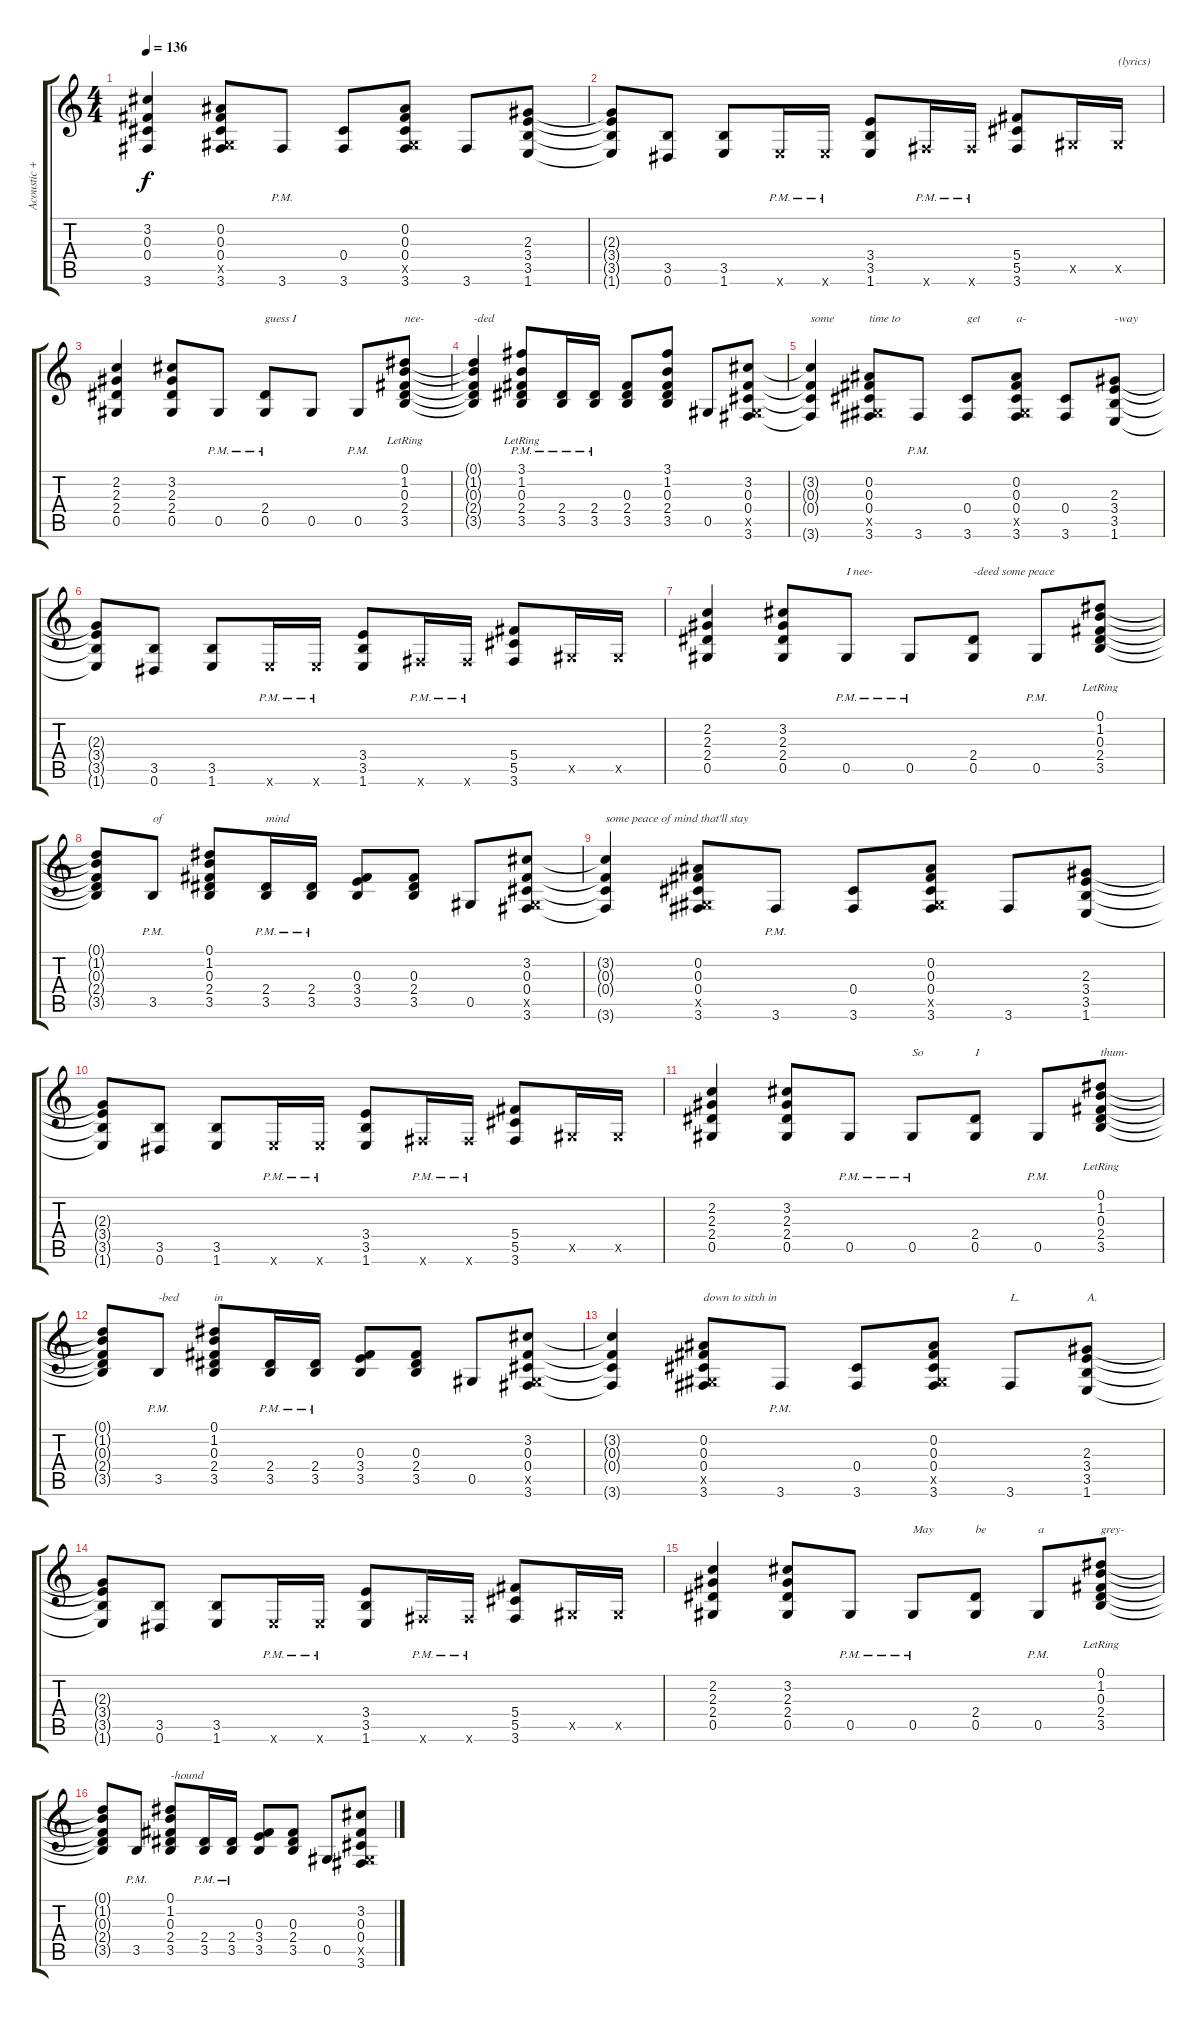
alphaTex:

\track ("Acoustic + solo" "Acoustic +") {instrument acousticguitarsteel}
\staff {score tabs}
\tuning (Eb4 Bb3 Gb3 Db3 Ab2 Eb2) {hide}
\ts (4 4)
\tempo 136
\clef g2
\ks c
(3.2{t} 0.3{t} 0.4{t} 3.6{t}).4{dy f} (0.2 0.3 0.4 0.5{x} 3.6).8 3.6{pm}.8 (0.4 3.6).8 (0.2 0.3 0.4 0.5{x} 3.6).8 3.6.8 (2.3 3.4 3.5 1.6).8 |
(2.3{t} 3.4{t} 3.5{t} 1.6{t}).8 (3.5 0.6).8 (3.5 1.6).8 1.6{pm x}.16 1.6{pm x}.16 (3.4 3.5 1.6).8 3.6{pm x}.16 3.6{pm x}.16 (5.4 5.5 3.6).8 0.5{x}.16 0.5{x}.16{txt "(lyrics)"} |
(2.2 2.3 2.4 0.5).4 (3.2 2.3 2.4 0.5).8 0.5{pm}.8 (2.4 0.5{pm}).8{txt "guess I"} 0.5.8 0.5{pm}.8 (0.1 1.2{lr} 0.3{lr} 2.4{lr} 3.5{lr}).8{txt "nee-"} |
(0.1{t} 1.2{t} 0.3{t} 2.4{t} 3.5{t}).4{txt "-ded"} (3.1{lr} 1.2{lr} 0.3{lr} 2.4{lr} 3.5{pm lr}).8 (2.4{pm} 3.5{pm}).16 (2.4{pm} 3.5{pm}).16 (0.3 2.4 3.5).8 (3.1 1.2 0.3 2.4 3.5).8 0.5.8 (3.2 0.3 0.4 0.5{x} 3.6).8 |
(3.2{t} 0.3{t} 0.4{t} 3.6{t}).4{txt "some"} (0.2 0.3 0.4 0.5{x} 3.6).8{txt "time to"} 3.6{pm}.8 (0.4 3.6).8{txt "get"} (0.2 0.3 0.4 0.5{x} 3.6).8{txt "a-"} (0.4 3.6).8 (2.3 3.4 3.5 1.6).8{txt "-way"} |
(2.3{t} 3.4{t} 3.5{t} 1.6{t}).8 (3.5 0.6).8 (3.5 1.6).8 1.6{pm x}.16 1.6{pm x}.16 (3.4 3.5 1.6).8 3.6{pm x}.16 3.6{pm x}.16 (5.4 5.5 3.6).8 0.5{x}.16 0.5{x}.16 |
(2.2 2.3 2.4 0.5).4 (3.2 2.3 2.4 0.5).8 0.5{pm}.8{txt "I nee-"} 0.5{pm}.8 (2.4 0.5).8{txt "-deed some peace"} 0.5{pm}.8 (0.1 1.2{lr} 0.3{lr} 2.4{lr} 3.5{lr}).8 |
(0.1{t} 1.2{t} 0.3{t} 2.4{t} 3.5{t}).8 3.5{pm}.8{txt "of"} (0.1 1.2 0.3 2.4 3.5).8 (2.4{pm} 3.5{pm}).16{txt "mind"} (2.4{pm} 3.5{pm}).16 (0.3 3.4 3.5).8 (0.3 2.4 3.5).8 0.5.8 (3.2 0.3 0.4 0.5{x} 3.6).8 |
(3.2{t} 0.3{t} 0.4{t} 3.6{t}).4{txt "some peace of mind that'll stay"} (0.2 0.3 0.4 0.5{x} 3.6).8 3.6{pm}.8 (0.4 3.6).8 (0.2 0.3 0.4 0.5{x} 3.6).8 3.6.8 (2.3 3.4 3.5 1.6).8 |
(2.3{t} 3.4{t} 3.5{t} 1.6{t}).8 (3.5 0.6).8 (3.5 1.6).8 1.6{pm x}.16 1.6{pm x}.16 (3.4 3.5 1.6).8 3.6{pm x}.16 3.6{pm x}.16 (5.4 5.5 3.6).8 0.5{x}.16 0.5{x}.16 |
(2.2 2.3 2.4 0.5).4 (3.2 2.3 2.4 0.5).8 0.5{pm}.8 0.5{pm}.8{txt "So"} (2.4 0.5).8{txt "I"} 0.5{pm}.8 (0.1 1.2{lr} 0.3{lr} 2.4{lr} 3.5{lr}).8{txt "thum-"} |
(0.1{t} 1.2{t} 0.3{t} 2.4{t} 3.5{t}).8 3.5{pm}.8{txt "-bed"} (0.1 1.2 0.3 2.4 3.5).8{txt "in"} (2.4{pm} 3.5{pm}).16 (2.4{pm} 3.5{pm}).16 (0.3 3.4 3.5).8 (0.3 2.4 3.5).8 0.5.8 (3.2 0.3 0.4 0.5{x} 3.6).8 |
(3.2{t} 0.3{t} 0.4{t} 3.6{t}).4 (0.2 0.3 0.4 0.5{x} 3.6).8{txt "down to sitxh in"} 3.6{pm}.8 (0.4 3.6).8 (0.2 0.3 0.4 0.5{x} 3.6).8 3.6.8{txt "L."} (2.3 3.4 3.5 1.6).8{txt "A."} |
(2.3{t} 3.4{t} 3.5{t} 1.6{t}).8 (3.5 0.6).8 (3.5 1.6).8 1.6{pm x}.16 1.6{pm x}.16 (3.4 3.5 1.6).8 3.6{pm x}.16 3.6{pm x}.16 (5.4 5.5 3.6).8 0.5{x}.16 0.5{x}.16 |
(2.2 2.3 2.4 0.5).4 (3.2 2.3 2.4 0.5).8 0.5{pm}.8 0.5{pm}.8{txt "May"} (2.4 0.5).8{txt "be"} 0.5{pm}.8{txt "a"} (0.1 1.2{lr} 0.3{lr} 2.4{lr} 3.5{lr}).8{txt "grey-"} |
(0.1{t} 1.2{t} 0.3{t} 2.4{t} 3.5{t}).8 3.5{pm}.8 (0.1 1.2 0.3 2.4 3.5).8{txt "-hound"} (2.4{pm} 3.5{pm}).16 (2.4{pm} 3.5{pm}).16 (0.3 3.4 3.5).8 (0.3 2.4 3.5).8 0.5.8 (3.2 0.3 0.4 0.5{x} 3.6).8
